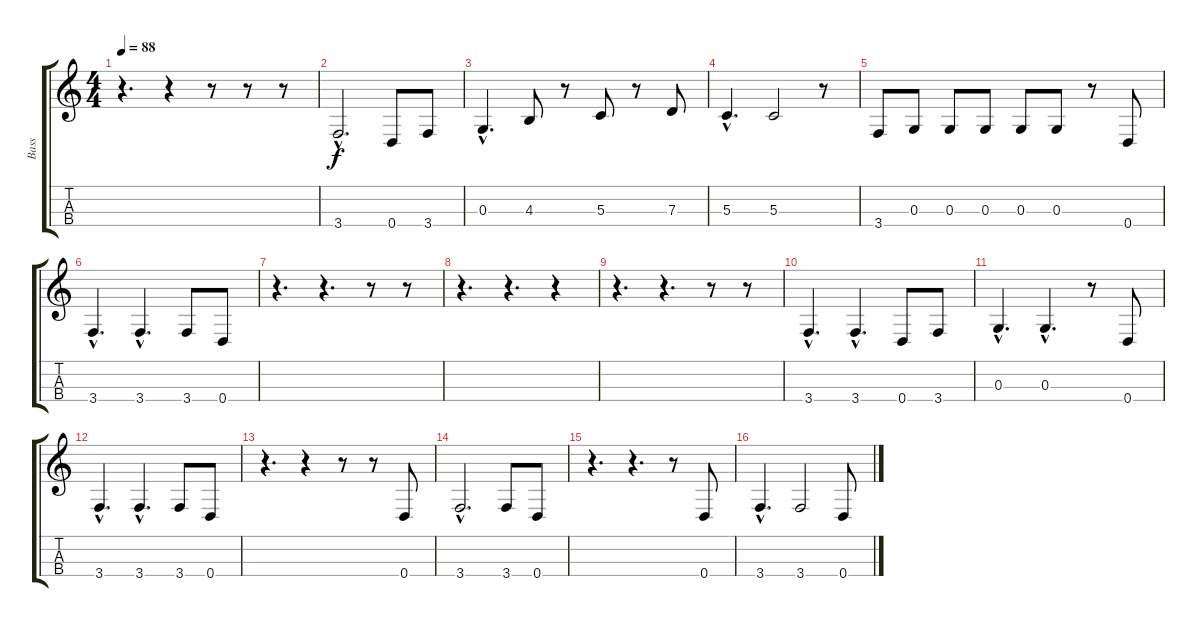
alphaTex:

\track ("Bass" "Bass") {instrument electricbasspick}
\staff {score tabs}
\tuning (E4 B3 G2 D2) {hide}
\ts (4 4)
\tempo 88
\clef g2
\ks c
r.4{d dy f} r.4 r.8 r.8 r.8 |
3.4{hac}.2{d} 0.4.8 3.4.8 |
0.3{hac}.4{d} 4.3.8 r.8 5.3.8 r.8 7.3.8 |
5.3{hac}.4{d} 5.3.2 r.8 |
3.4.8 0.3.8 0.3.8 0.3.8 0.3.8 0.3.8 r.8 0.4.8 |
3.4{hac}.4{d} 3.4{hac}.4{d} 3.4.8 0.4.8 |
r.4{d} r.4{d} r.8 r.8 |
r.4{d} r.4{d} r.4 |
r.4{d} r.4{d} r.8 r.8 |
3.4{hac}.4{d} 3.4{hac}.4{d} 0.4.8 3.4.8 |
0.3{hac}.4{d} 0.3{hac}.4{d} r.8 0.4.8 |
3.4{hac}.4{d} 3.4{hac}.4{d} 3.4.8 0.4.8 |
r.4{d} r.4 r.8 r.8 0.4.8 |
3.4{hac}.2{d} 3.4.8 0.4.8 |
r.4{d} r.4{d} r.8 0.4.8 |
3.4{hac}.4{d} 3.4.2 0.4.8
